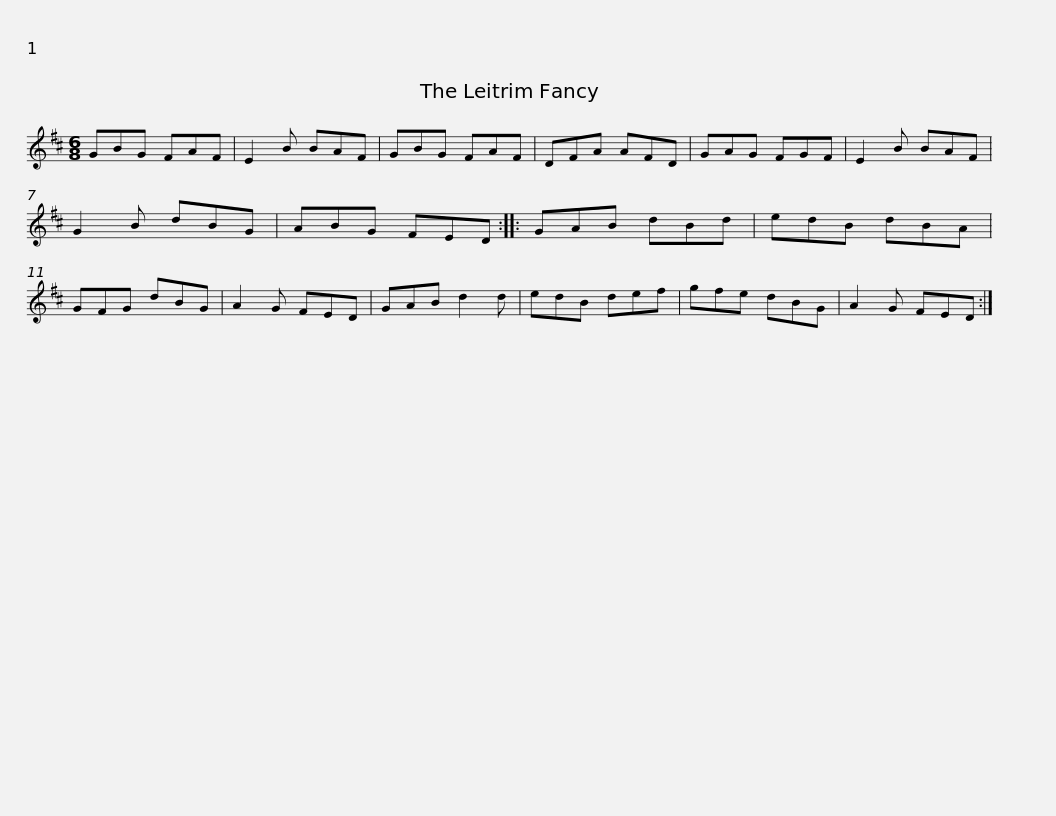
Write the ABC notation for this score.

X:1
L:1/8
M:6/8
I:linebreak $
K:D
V:1 treble
V:1
 GBG FAF | E2 B BAF | GBG FAF | DFA AFD | GAG FGF | %5
 E2 B BAF | G2 B dBG |$ ABG FED :: GAB dBd | edB dBA | %10
 GFG dBG | A2 G FED | GAB d2 d | edB def |$ gfe dBG | %15
 A2 G FED :| %16
